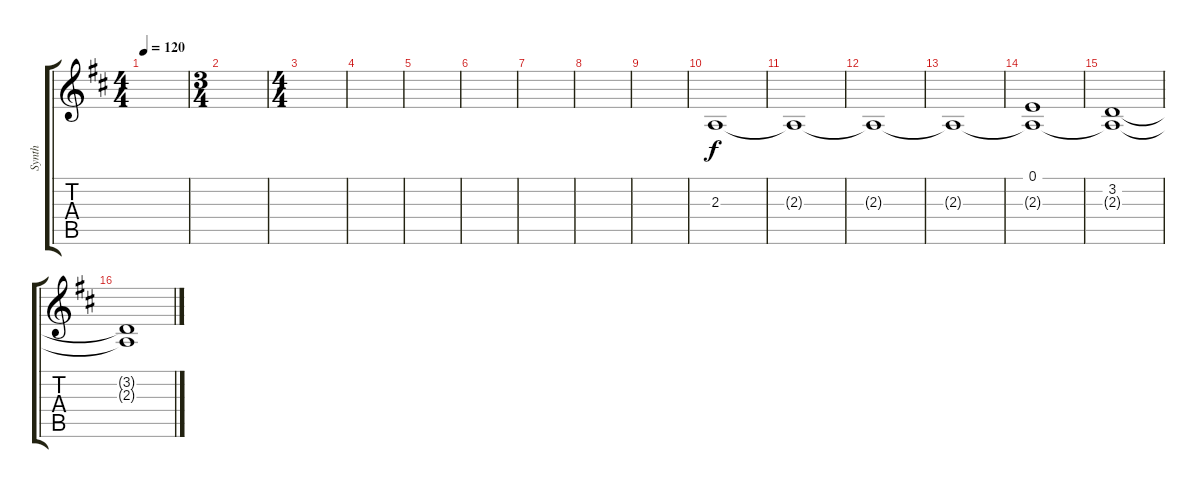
\track ("Synth" "Synth") {instrument pad4choir}
\staff {score tabs}
\tuning (E4 B3 G3 D3 A2 E2) {hide}
\ts (4 4)
\tempo 120
\clef g2
\ks bminor
|
\ts (3 4)
|
\ts (4 4)
|
|
|
|
|
|
|
2.3.1 |
2.3{t}.1 |
2.3{t}.1 |
2.3{t}.1 |
(0.1 2.3{t}).1 |
(3.2 2.3{t}).1 |
(3.2{t} 2.3{t}).1
